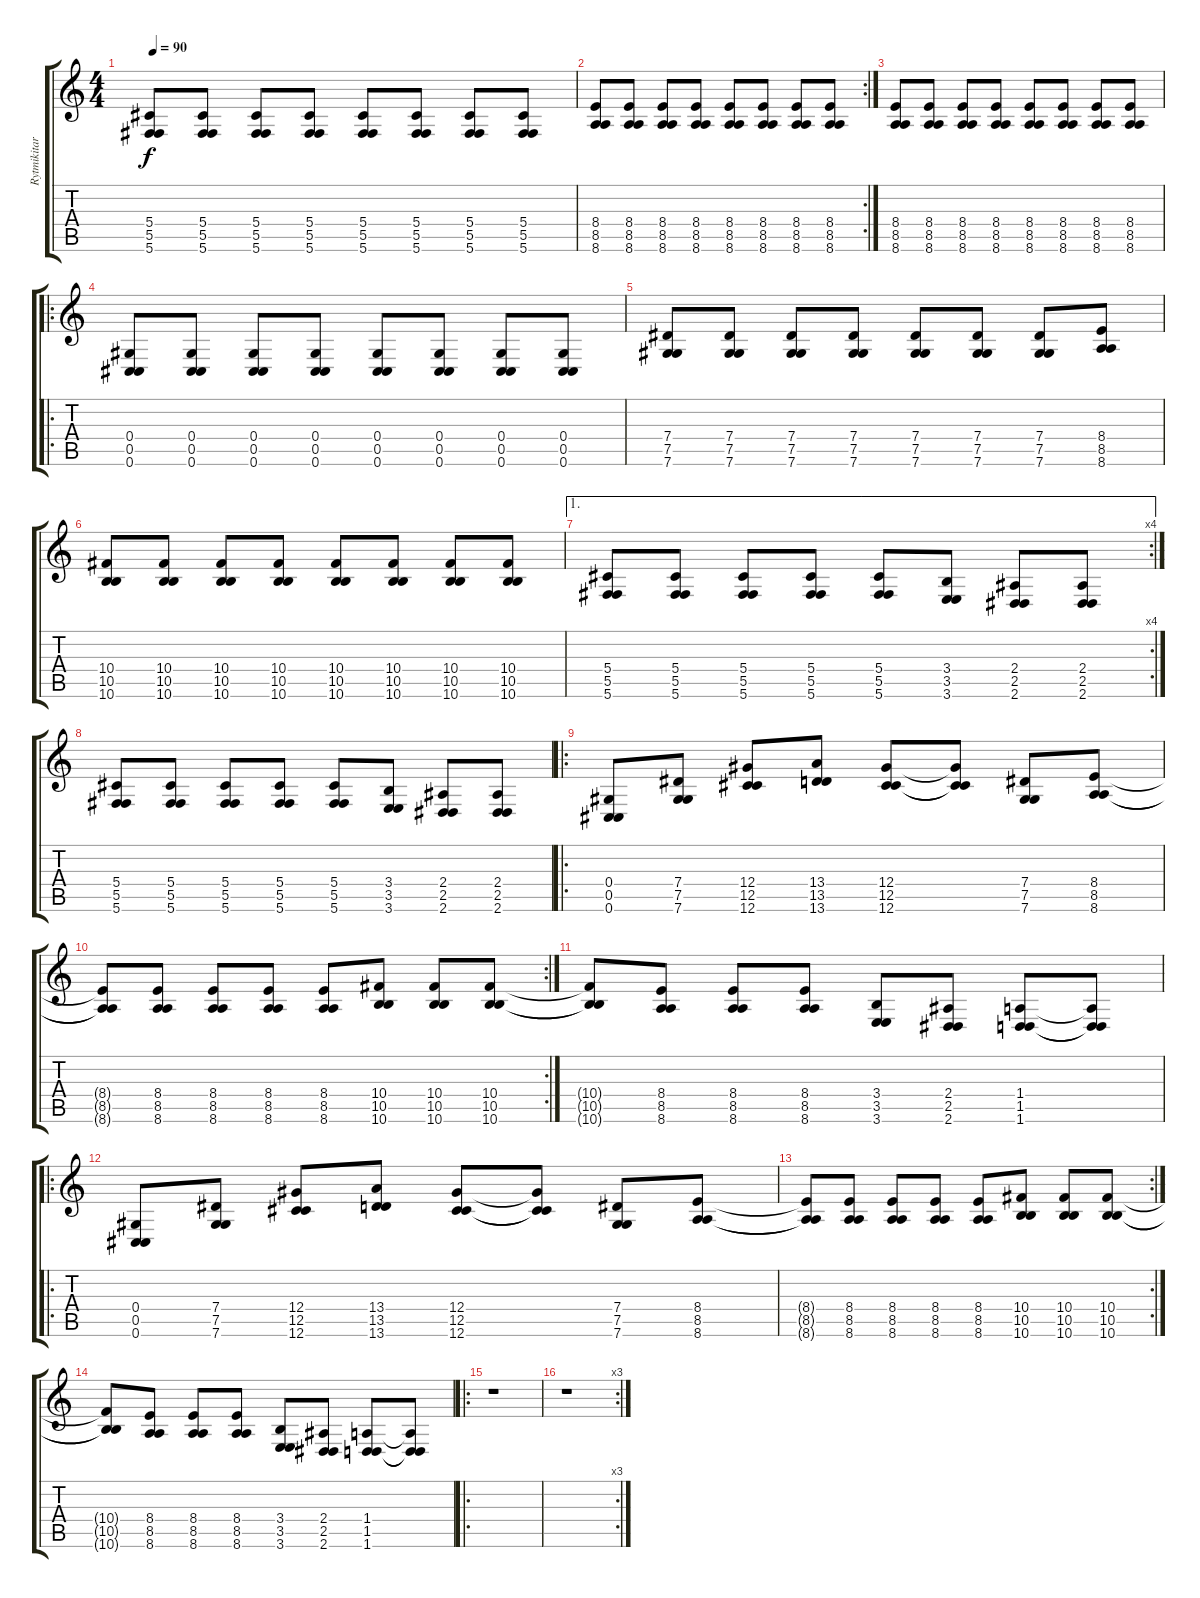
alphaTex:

\track ("Rytmikitara" "Rytmikitar") {instrument distortionguitar}
\staff {score tabs}
\tuning (Eb2 Bb2 Gb2 Db2 Ab2 Db2) {hide}
\ts (4 4)
\tempo 90
\clef g2
\ks c
(5.4 5.5 5.6).8{dy f} (5.4 5.5 5.6).8 (5.4 5.5 5.6).8 (5.4 5.5 5.6).8 (5.4 5.5 5.6).8 (5.4 5.5 5.6).8 (5.4 5.5 5.6).8 (5.4 5.5 5.6).8 |
\rc 2
(8.4 8.5 8.6).8 (8.4 8.5 8.6).8 (8.4 8.5 8.6).8 (8.4 8.5 8.6).8 (8.4 8.5 8.6).8 (8.4 8.5 8.6).8 (8.4 8.5 8.6).8 (8.4 8.5 8.6).8 |
(8.4 8.5 8.6).8 (8.4 8.5 8.6).8 (8.4 8.5 8.6).8 (8.4 8.5 8.6).8 (8.4 8.5 8.6).8 (8.4 8.5 8.6).8 (8.4 8.5 8.6).8 (8.4 8.5 8.6).8 |
\ro
(0.4 0.5 0.6).8 (0.4 0.5 0.6).8 (0.4 0.5 0.6).8 (0.4 0.5 0.6).8 (0.4 0.5 0.6).8 (0.4 0.5 0.6).8 (0.4 0.5 0.6).8 (0.4 0.5 0.6).8 |
(7.4 7.5 7.6).8 (7.4 7.5 7.6).8 (7.4 7.5 7.6).8 (7.4 7.5 7.6).8 (7.4 7.5 7.6).8 (7.4 7.5 7.6).8 (7.4 7.5 7.6).8 (8.4 8.5 8.6).8 |
(10.4 10.5 10.6).8 (10.4 10.5 10.6).8 (10.4 10.5 10.6).8 (10.4 10.5 10.6).8 (10.4 10.5 10.6).8 (10.4 10.5 10.6).8 (10.4 10.5 10.6).8 (10.4 10.5 10.6).8 |
\ae 1
\rc 4
(5.4 5.5 5.6).8 (5.4 5.5 5.6).8 (5.4 5.5 5.6).8 (5.4 5.5 5.6).8 (5.4 5.5 5.6).8 (3.4 3.5 3.6).8 (2.4 2.5 2.6).8 (2.4 2.5 2.6).8 |
(5.4 5.5 5.6).8 (5.4 5.5 5.6).8 (5.4 5.5 5.6).8 (5.4 5.5 5.6).8 (5.4 5.5 5.6).8 (3.4 3.5 3.6).8 (2.4 2.5 2.6).8 (2.4 2.5 2.6).8 |
\ro
(0.4 0.5 0.6).8 (7.4 7.5 7.6).8 (12.4 12.5 12.6).8 (13.4 13.5 13.6).8 (12.4 12.5 12.6).8 (12.4{t} 12.5{t} 12.6{t}).8 (7.4 7.5 7.6).8 (8.4 8.5 8.6).8 |
\rc 2
(8.4{t} 8.5{t} 8.6{t}).8 (8.4 8.5 8.6).8 (8.4 8.5 8.6).8 (8.4 8.5 8.6).8 (8.4 8.5 8.6).8 (10.4 10.5 10.6).8 (10.4 10.5 10.6).8 (10.4 10.5 10.6).8 |
(10.4{t} 10.5{t} 10.6{t}).8 (8.4 8.5 8.6).8 (8.4 8.5 8.6).8 (8.4 8.5 8.6).8 (3.4 3.5 3.6).8 (2.4 2.5 2.6).8 (1.4 1.5 1.6).8 (1.4{t} 1.5{t} 1.6{t}).8 |
\ro
(0.4 0.5 0.6).8 (7.4 7.5 7.6).8 (12.4 12.5 12.6).8 (13.4 13.5 13.6).8 (12.4 12.5 12.6).8 (12.4{t} 12.5{t} 12.6{t}).8 (7.4 7.5 7.6).8 (8.4 8.5 8.6).8 |
\rc 2
(8.4{t} 8.5{t} 8.6{t}).8 (8.4 8.5 8.6).8 (8.4 8.5 8.6).8 (8.4 8.5 8.6).8 (8.4 8.5 8.6).8 (10.4 10.5 10.6).8 (10.4 10.5 10.6).8 (10.4 10.5 10.6).8 |
(10.4{t} 10.5{t} 10.6{t}).8 (8.4 8.5 8.6).8 (8.4 8.5 8.6).8 (8.4 8.5 8.6).8 (3.4 3.5 3.6).8 (2.4 2.5 2.6).8 (1.4 1.5 1.6).8 (1.4{t} 1.5{t} 1.6{t}).8 |
\ro
r.1{volume 0} |
\rc 3
r.1
